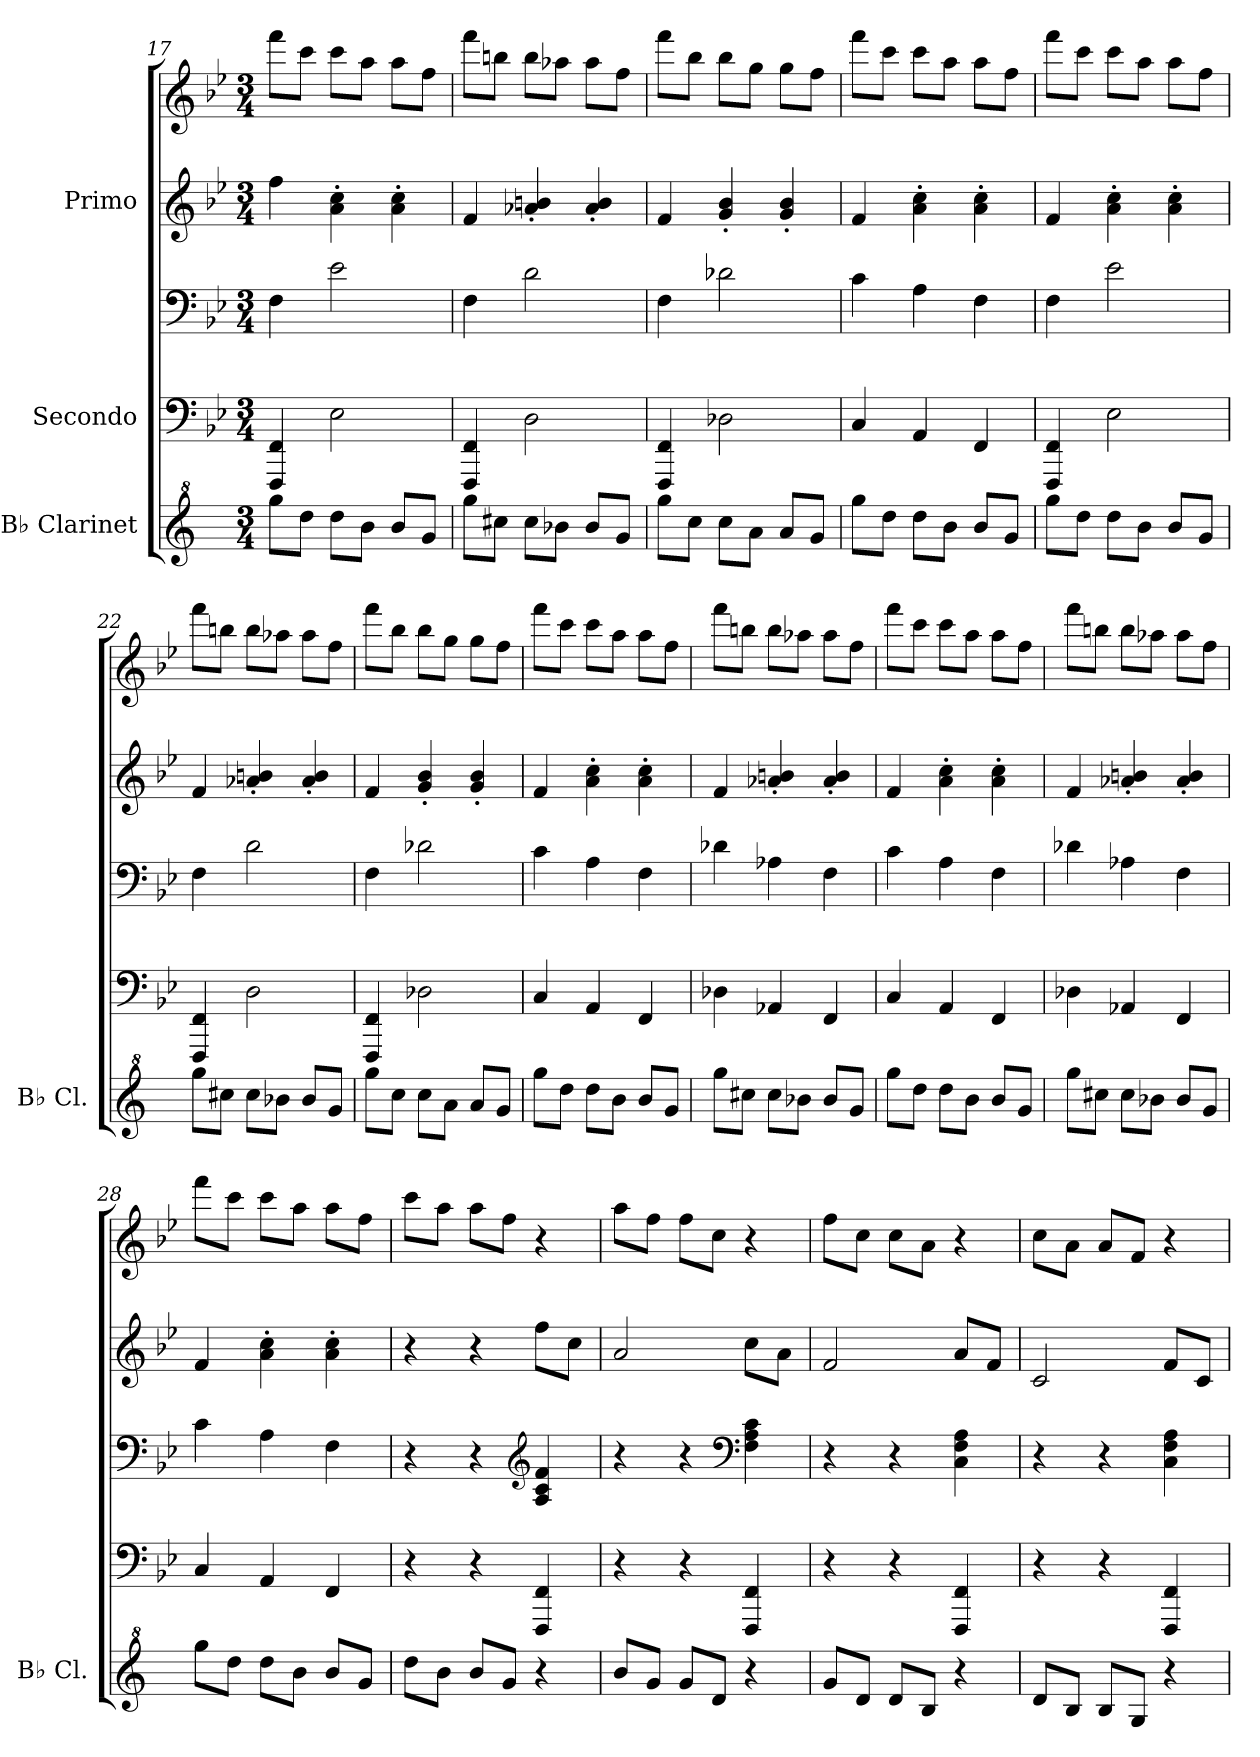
**kern	**kern	**kern	**kern	**kern
*part3	*part2	*part2	*part1	*part1
*staff5	*staff4	*staff3	*staff2	*staff1
*I"B♭ Clarinet	*I"Secondo	*	*I"Primo	*
*I'B♭ Cl.	*	*	*	*
*clefG^2	*clefF4	*clefF4	*clefG2	*clefG2
*ITrd1c2	*	*	*	*
*k[b-e-]	*k[b-e-]	*k[b-e-]	*k[b-e-]	*k[b-e-]
*M3/4	*M3/4	*M3/4	*M3/4	*M3/4
=17	=17	=17	=17	=17
8fff\L	4FFF/ 4FF/	4F\	4ff\	8fff\L
8ccc\J	.	.	.	8ccc\J
8ccc\L	2E-\	2e-\	4a\' 4cc\'	8ccc\L
8aa\J	.	.	.	8aa\J
8aa/L	.	.	4a\' 4cc\'	8aa\L
8ff/J	.	.	.	8ff\J
=18	=18	=18	=18	=18
8fff\L	4FFF/ 4FF/	4F\	4f/	8fff\L
8bbn\J	.	.	.	8bbn\J
8bb\L	2D\	2d\	4a-X/' 4bn/'	8bb\L
8aa-X\J	.	.	.	8aa-X\J
8aa-/L	.	.	4a-/' 4b/'	8aa-\L
8ff/J	.	.	.	8ff\J
=19	=19	=19	=19	=19
8fff\L	4FFF/ 4FF/	4F\	4f/	8fff\L
8bb-\J	.	.	.	8bb-\J
8bb-\L	2D-X\	2d-X\	4g/' 4b-/'	8bb-\L
8gg\J	.	.	.	8gg\J
8gg/L	.	.	4g/' 4b-/'	8gg\L
8ff/J	.	.	.	8ff\J
=20	=20	=20	=20	=20
8fff\L	4C/	4c\	4f/	8fff\L
8ccc\J	.	.	.	8ccc\J
8ccc\L	4AA/	4A\	4a\' 4cc\'	8ccc\L
8aa\J	.	.	.	8aa\J
8aa/L	4FF/	4F\	4a\' 4cc\'	8aa\L
8ff/J	.	.	.	8ff\J
=21	=21	=21	=21	=21
8fff\L	4FFF/ 4FF/	4F\	4f/	8fff\L
8ccc\J	.	.	.	8ccc\J
8ccc\L	2E-\	2e-\	4a\' 4cc\'	8ccc\L
8aa\J	.	.	.	8aa\J
8aa/L	.	.	4a\' 4cc\'	8aa\L
8ff/J	.	.	.	8ff\J
=22	=22	=22	=22	=22
8fff\L	4FFF/ 4FF/	4F\	4f/	8fff\L
8bbn\J	.	.	.	8bbn\J
8bb\L	2D\	2d\	4a-X/' 4bn/'	8bb\L
8aa-X\J	.	.	.	8aa-X\J
8aa-/L	.	.	4a-/' 4b/'	8aa-\L
8ff/J	.	.	.	8ff\J
!!LO:LB:g=z
=23	=23	=23	=23	=23
8fff\L	4FFF/ 4FF/	4F\	4f/	8fff\L
8bb-\J	.	.	.	8bb-\J
8bb-\L	2D-X\	2d-X\	4g/' 4b-/'	8bb-\L
8gg\J	.	.	.	8gg\J
8gg/L	.	.	4g/' 4b-/'	8gg\L
8ff/J	.	.	.	8ff\J
=24	=24	=24	=24	=24
8fff\L	4C/	4c\	4f/	8fff\L
8ccc\J	.	.	.	8ccc\J
8ccc\L	4AA/	4A\	4a\' 4cc\'	8ccc\L
8aa\J	.	.	.	8aa\J
8aa/L	4FF/	4F\	4a\' 4cc\'	8aa\L
8ff/J	.	.	.	8ff\J
=25	=25	=25	=25	=25
8fff\L	4D-X\	4d-X\	4f/	8fff\L
8bbn\J	.	.	.	8bbn\J
8bb\L	4AA-X/	4A-X\	4a-X/' 4bn/'	8bb\L
8aa-X\J	.	.	.	8aa-X\J
8aa-/L	4FF/	4F\	4a-/' 4b/'	8aa-\L
8ff/J	.	.	.	8ff\J
=26	=26	=26	=26	=26
8fff\L	4C/	4c\	4f/	8fff\L
8ccc\J	.	.	.	8ccc\J
8ccc\L	4AA/	4A\	4a\' 4cc\'	8ccc\L
8aa\J	.	.	.	8aa\J
8aa/L	4FF/	4F\	4a\' 4cc\'	8aa\L
8ff/J	.	.	.	8ff\J
=27	=27	=27	=27	=27
8fff\L	4D-X\	4d-X\	4f/	8fff\L
8bbn\J	.	.	.	8bbn\J
8bb\L	4AA-X/	4A-X\	4a-X/' 4bn/'	8bb\L
8aa-X\J	.	.	.	8aa-X\J
8aa-/L	4FF/	4F\	4a-/' 4b/'	8aa-\L
8ff/J	.	.	.	8ff\J
=28	=28	=28	=28	=28
8fff\L	4C/	4c\	4f/	8fff\L
8ccc\J	.	.	.	8ccc\J
8ccc\L	4AA/	4A\	4a\' 4cc\'	8ccc\L
8aa\J	.	.	.	8aa\J
8aa/L	4FF/	4F\	4a\' 4cc\'	8aa\L
8ff/J	.	.	.	8ff\J
=29	=29	=29	=29	=29
8ccc\L	4r	4r	4r	8ccc\L
8aa\J	.	.	.	8aa\J
8aa/L	4r	4r	4r	8aa\L
8ff/J	.	.	.	8ff\J
*	*	*clefG2	*	*
4r	4FFF/ 4FF/	4A/ 4c/ 4f/	8ff\L	4r
.	.	.	8cc\J	.
!!LO:LB:g=z
=30	=30	=30	=30	=30
8aa/L	4r	4r	2a/	8aa\L
8ff/J	.	.	.	8ff\J
8ff/L	4r	4r	.	8ff\L
8cc/J	.	.	.	8cc\J
*	*	*clefF4	*	*
4r	4FFF/ 4FF/	4F\ 4A\ 4c\	8cc\L	4r
.	.	.	8a\J	.
=31	=31	=31	=31	=31
8ff/L	4r	4r	2f/	8ff\L
8cc/J	.	.	.	8cc\J
8cc/L	4r	4r	.	8cc\L
8a/J	.	.	.	8a\J
4r	4FFF/ 4FF/	4C\ 4F\ 4A\	8a/L	4r
.	.	.	8f/J	.
=32	=32	=32	=32	=32
8cc/L	4r	4r	2c/	8cc\L
8a/J	.	.	.	8a\J
8a/L	4r	4r	.	8a/L
8f/J	.	.	.	8f/J
4r	4FFF/ 4FF/	4C\ 4F\ 4A\	8f/L	4r
.	.	.	8c/J	.
=	=	=	=	=
*-	*-	*-	*-	*-
